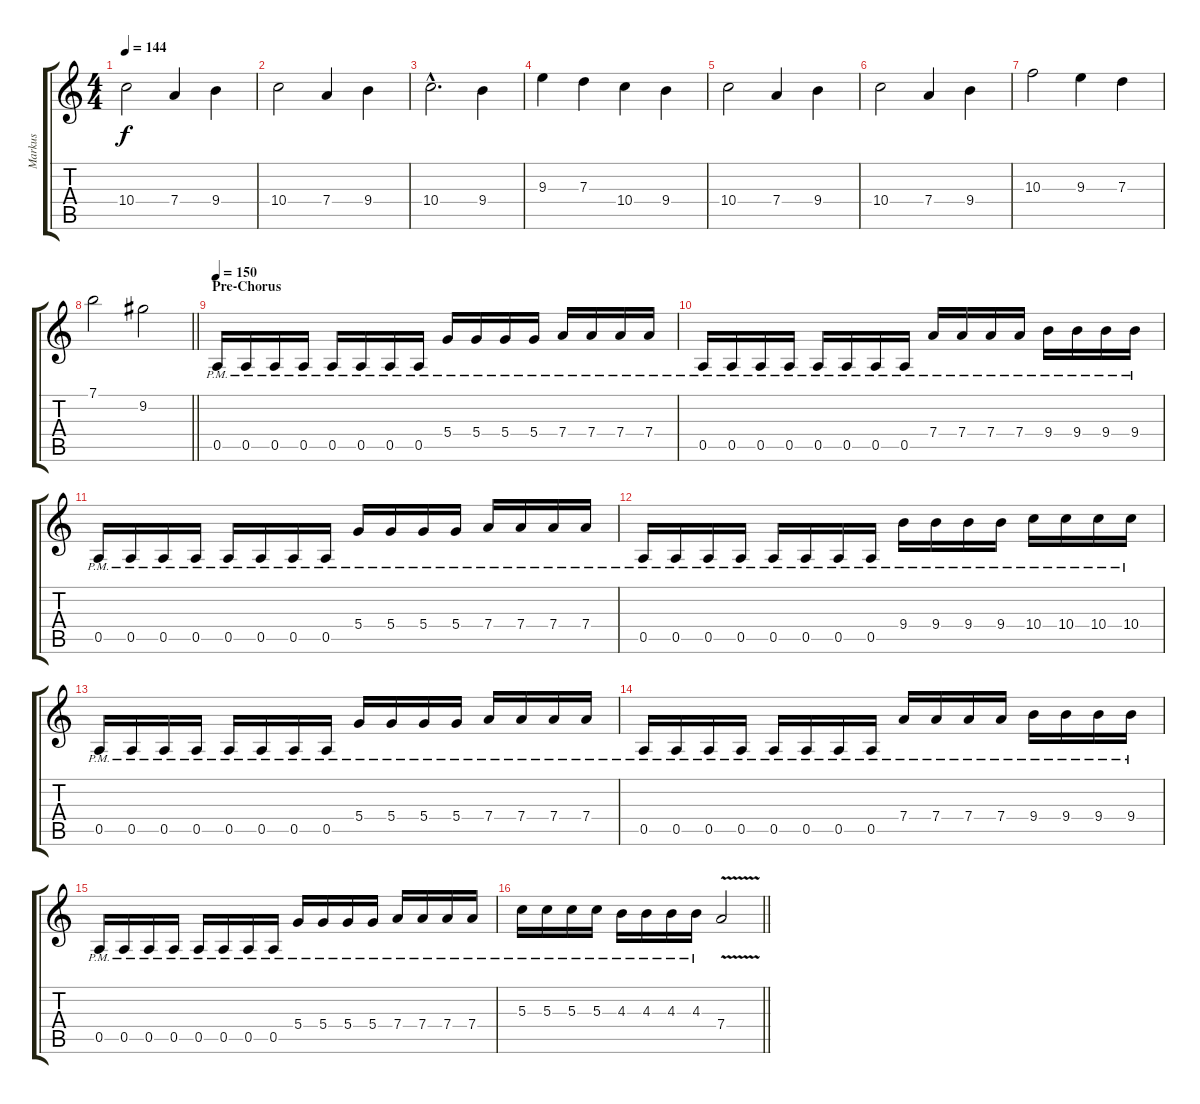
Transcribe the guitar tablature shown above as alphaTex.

\track ("Markus" "Markus") {instrument distortionguitar}
\staff {score tabs}
\tuning (E4 B3 G3 D3 A2 E2) {hide}
\ts (4 4)
\section ("" "")
\tempo 144
\clef g2
\ks c
10.4.2{dy f} 7.4.4 9.4.4 |
10.4.2 7.4.4 9.4.4 |
10.4{hac}.2{d} 9.4.4 |
9.3.4 7.3.4 10.4.4 9.4.4 |
10.4.2 7.4.4 9.4.4 |
10.4.2 7.4.4 9.4.4 |
10.3.2 9.3.4 7.3.4 |
\barLineRight lightlight
7.1.2 9.2.2 |
\section ("" "Pre-Chorus")
\tempo 150
0.5{pm}.16 0.5{pm}.16 0.5{pm}.16 0.5{pm}.16 0.5{pm}.16 0.5{pm}.16 0.5{pm}.16 0.5{pm}.16 5.4{pm}.16 5.4{pm}.16 5.4{pm}.16 5.4{pm}.16 7.4{pm}.16 7.4{pm}.16 7.4{pm}.16 7.4{pm}.16 |
0.5{pm}.16 0.5{pm}.16 0.5{pm}.16 0.5{pm}.16 0.5{pm}.16 0.5{pm}.16 0.5{pm}.16 0.5{pm}.16 7.4{pm}.16 7.4{pm}.16 7.4{pm}.16 7.4{pm}.16 9.4{pm}.16 9.4{pm}.16 9.4{pm}.16 9.4{pm}.16 |
0.5{pm}.16 0.5{pm}.16 0.5{pm}.16 0.5{pm}.16 0.5{pm}.16 0.5{pm}.16 0.5{pm}.16 0.5{pm}.16 5.4{pm}.16 5.4{pm}.16 5.4{pm}.16 5.4{pm}.16 7.4{pm}.16 7.4{pm}.16 7.4{pm}.16 7.4{pm}.16 |
0.5{pm}.16 0.5{pm}.16 0.5{pm}.16 0.5{pm}.16 0.5{pm}.16 0.5{pm}.16 0.5{pm}.16 0.5{pm}.16 9.4{pm}.16 9.4{pm}.16 9.4{pm}.16 9.4{pm}.16 10.4{pm}.16 10.4{pm}.16 10.4{pm}.16 10.4{pm}.16 |
0.5{pm}.16 0.5{pm}.16 0.5{pm}.16 0.5{pm}.16 0.5{pm}.16 0.5{pm}.16 0.5{pm}.16 0.5{pm}.16 5.4{pm}.16 5.4{pm}.16 5.4{pm}.16 5.4{pm}.16 7.4{pm}.16 7.4{pm}.16 7.4{pm}.16 7.4{pm}.16 |
0.5{pm}.16 0.5{pm}.16 0.5{pm}.16 0.5{pm}.16 0.5{pm}.16 0.5{pm}.16 0.5{pm}.16 0.5{pm}.16 7.4{pm}.16 7.4{pm}.16 7.4{pm}.16 7.4{pm}.16 9.4{pm}.16 9.4{pm}.16 9.4{pm}.16 9.4{pm}.16 |
0.5{pm}.16 0.5{pm}.16 0.5{pm}.16 0.5{pm}.16 0.5{pm}.16 0.5{pm}.16 0.5{pm}.16 0.5{pm}.16 5.4{pm}.16 5.4{pm}.16 5.4{pm}.16 5.4{pm}.16 7.4{pm}.16 7.4{pm}.16 7.4{pm}.16 7.4{pm}.16 |
\barLineRight lightlight
5.3{pm}.16 5.3{pm}.16 5.3{pm}.16 5.3{pm}.16 4.3{pm}.16 4.3{pm}.16 4.3{pm}.16 4.3{pm}.16 7.4{v}.2
